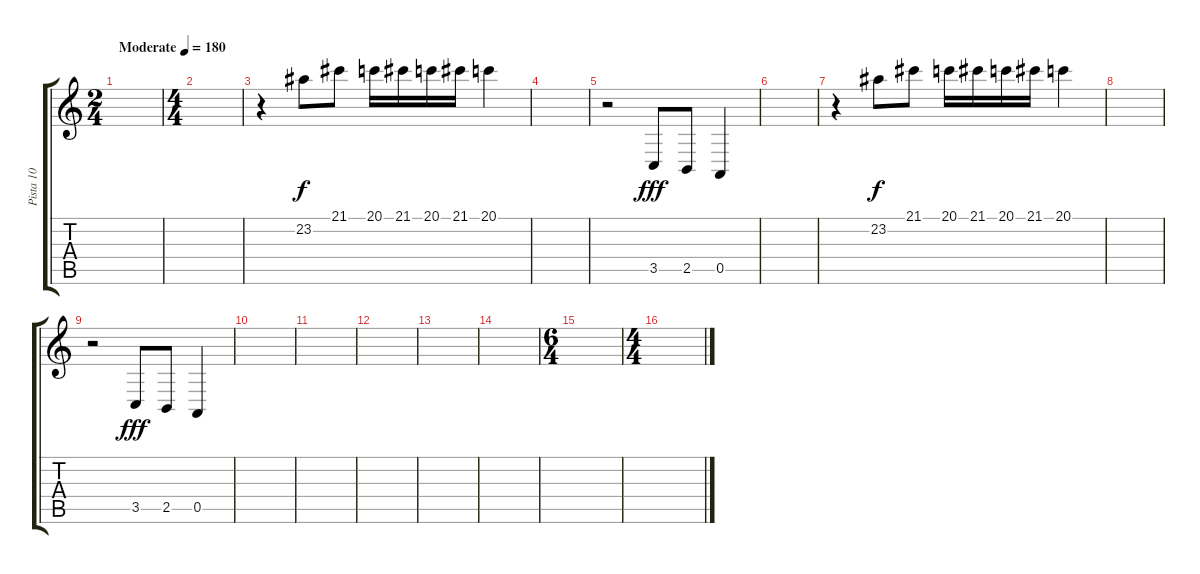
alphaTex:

\track ("Pista 10" "Pista 10") {instrument flute}
\staff {score tabs}
\tuning (E4 B3 G3 D3 A2 E2) {hide}
\ts (2 4)
\tempo (180 "Moderate")
\clef g2
\ks c
|
\ts (4 4)
|
r.4 23.2.8 21.1.8 20.1.16 21.1.16 20.1.16 21.1.16 20.1.4 |
|
r.2{volume 16 balance 2 instrument brasssection} 3.5.8{dy fff} 2.5.8 0.5.4 |
|
r.4{volume 10 instrument flute} 23.2.8{dy f} 21.1.8 20.1.16 21.1.16 20.1.16 21.1.16 20.1.4 |
|
r.2{volume 16 balance 2 instrument brasssection} 3.5.8{dy fff} 2.5.8 0.5.4 |
|
|
|
|
|
\ts (6 4)
|
\ts (4 4)
